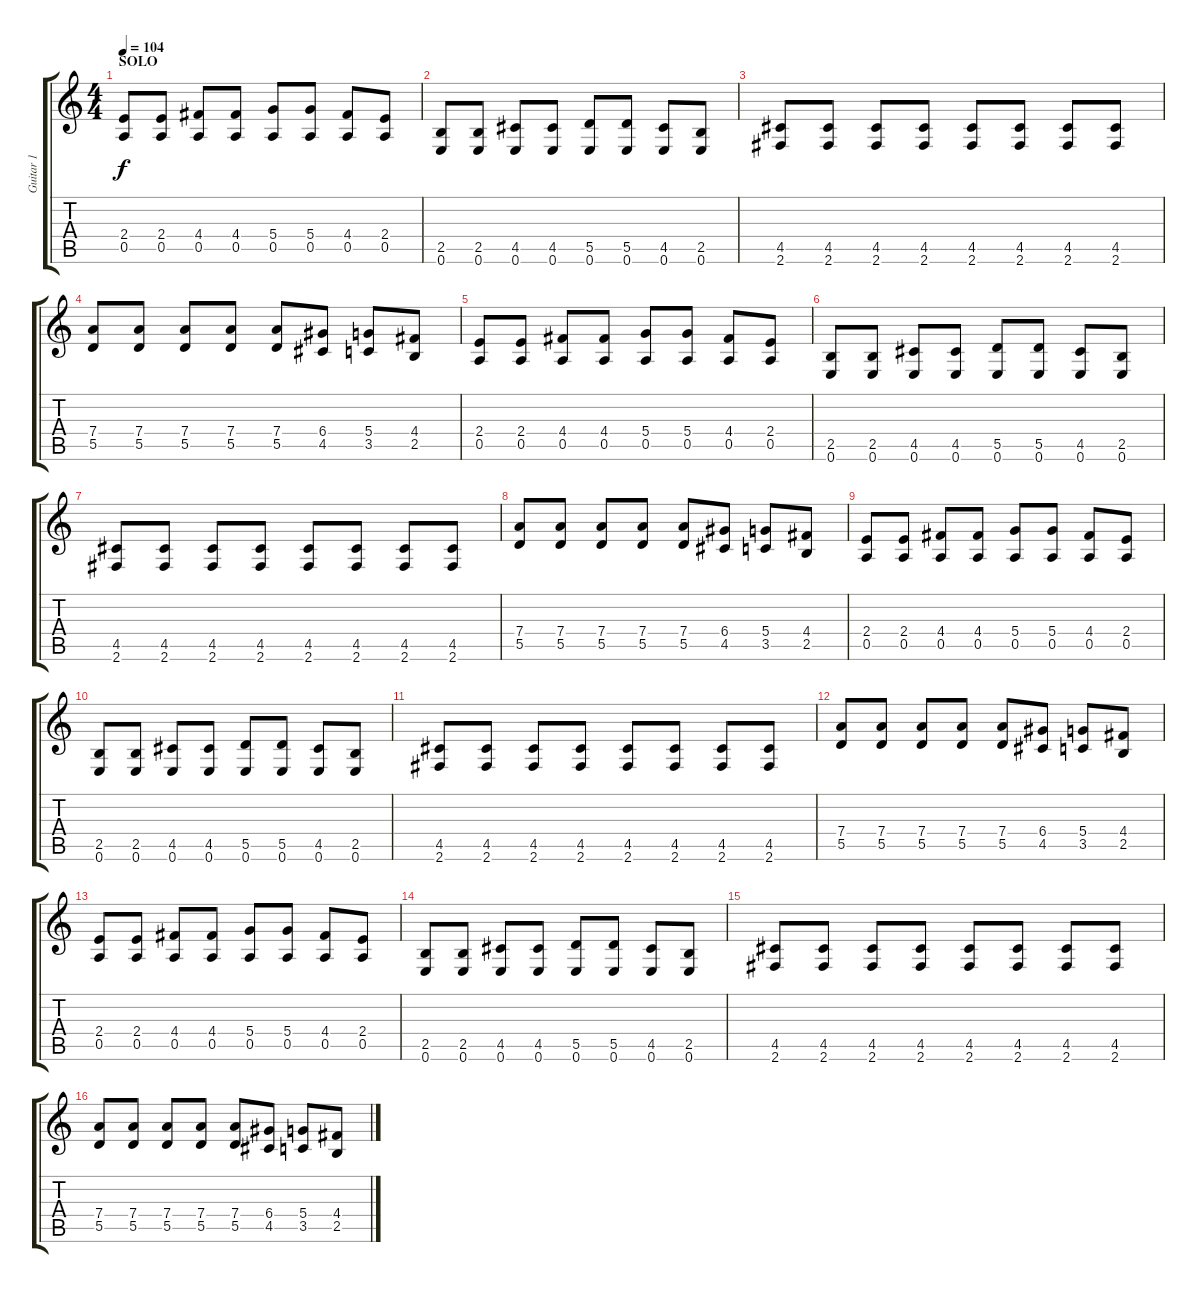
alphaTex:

\track ("Guitar 1" "Guitar 1") {instrument overdrivenguitar}
\staff {score tabs}
\tuning (E4 B3 G3 D3 A2 E2) {hide}
\ts (4 4)
\section ("" "SOLO")
\tempo 104
\clef g2
\ks c
(2.4 0.5).8{dy f} (2.4 0.5).8 (4.4 0.5).8 (4.4 0.5).8 (5.4 0.5).8 (5.4 0.5).8 (4.4 0.5).8 (2.4 0.5).8 |
(2.5 0.6).8 (2.5 0.6).8 (4.5 0.6).8 (4.5 0.6).8 (5.5 0.6).8 (5.5 0.6).8 (4.5 0.6).8 (2.5 0.6).8 |
(4.5 2.6).8 (4.5 2.6).8 (4.5 2.6).8 (4.5 2.6).8 (4.5 2.6).8 (4.5 2.6).8 (4.5 2.6).8 (4.5 2.6).8 |
(7.4 5.5).8 (7.4 5.5).8 (7.4 5.5).8 (7.4 5.5).8 (7.4 5.5).8 (6.4 4.5).8 (5.4 3.5).8 (4.4 2.5).8 |
(2.4 0.5).8 (2.4 0.5).8 (4.4 0.5).8 (4.4 0.5).8 (5.4 0.5).8 (5.4 0.5).8 (4.4 0.5).8 (2.4 0.5).8 |
(2.5 0.6).8 (2.5 0.6).8 (4.5 0.6).8 (4.5 0.6).8 (5.5 0.6).8 (5.5 0.6).8 (4.5 0.6).8 (2.5 0.6).8 |
(4.5 2.6).8 (4.5 2.6).8 (4.5 2.6).8 (4.5 2.6).8 (4.5 2.6).8 (4.5 2.6).8 (4.5 2.6).8 (4.5 2.6).8 |
(7.4 5.5).8 (7.4 5.5).8 (7.4 5.5).8 (7.4 5.5).8 (7.4 5.5).8 (6.4 4.5).8 (5.4 3.5).8 (4.4 2.5).8 |
(2.4 0.5).8 (2.4 0.5).8 (4.4 0.5).8 (4.4 0.5).8 (5.4 0.5).8 (5.4 0.5).8 (4.4 0.5).8 (2.4 0.5).8 |
(2.5 0.6).8 (2.5 0.6).8 (4.5 0.6).8 (4.5 0.6).8 (5.5 0.6).8 (5.5 0.6).8 (4.5 0.6).8 (2.5 0.6).8 |
(4.5 2.6).8 (4.5 2.6).8 (4.5 2.6).8 (4.5 2.6).8 (4.5 2.6).8 (4.5 2.6).8 (4.5 2.6).8 (4.5 2.6).8 |
(7.4 5.5).8 (7.4 5.5).8 (7.4 5.5).8 (7.4 5.5).8 (7.4 5.5).8 (6.4 4.5).8 (5.4 3.5).8 (4.4 2.5).8 |
(2.4 0.5).8 (2.4 0.5).8 (4.4 0.5).8 (4.4 0.5).8 (5.4 0.5).8 (5.4 0.5).8 (4.4 0.5).8 (2.4 0.5).8 |
(2.5 0.6).8 (2.5 0.6).8 (4.5 0.6).8 (4.5 0.6).8 (5.5 0.6).8 (5.5 0.6).8 (4.5 0.6).8 (2.5 0.6).8 |
(4.5 2.6).8 (4.5 2.6).8 (4.5 2.6).8 (4.5 2.6).8 (4.5 2.6).8 (4.5 2.6).8 (4.5 2.6).8 (4.5 2.6).8 |
(7.4 5.5).8 (7.4 5.5).8 (7.4 5.5).8 (7.4 5.5).8 (7.4 5.5).8 (6.4 4.5).8 (5.4 3.5).8 (4.4 2.5).8
